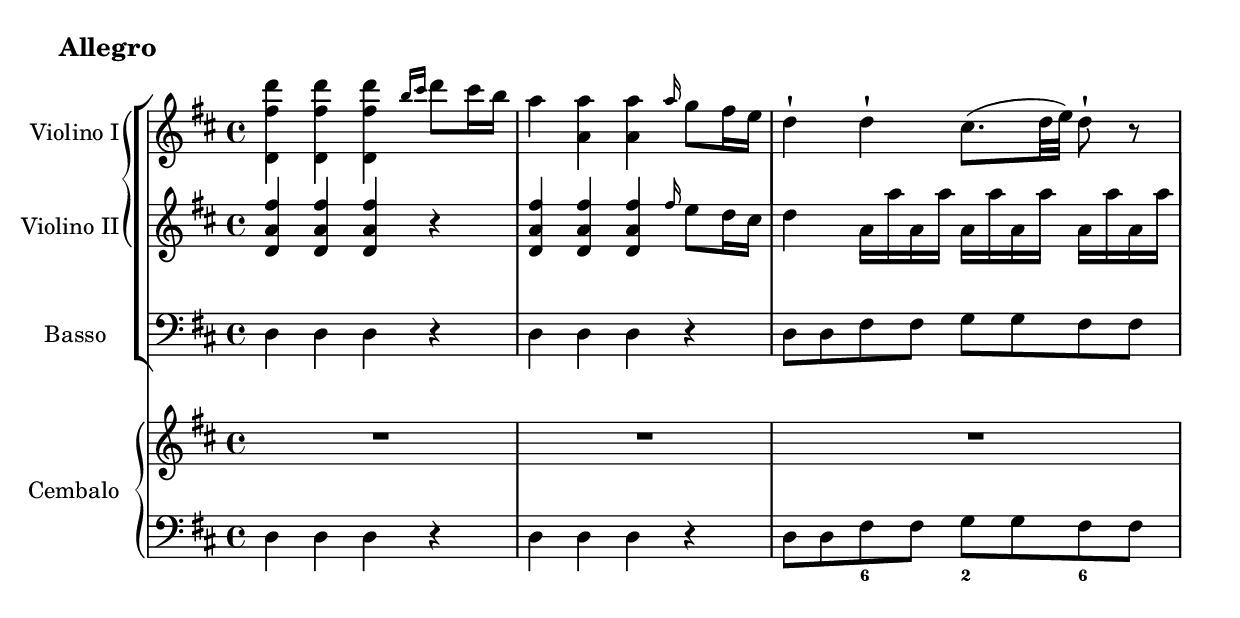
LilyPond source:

\version "2.24.0"
%{ \include "../../stylesheets/incipit.ly" %}
\include "../../stylesheets/typography.ly"

\paper {
  page-breaking = #ly:one-page-breaking
}
\layout {
  ragged-right = ##f
}

global = {
  \time 4/4
  \key d \major
}

violinoI = \new Voice {
  \relative c'' {
    \clef "treble"
    <d, fis' d'>4 <d fis' d'> <d fis' d'> \grace { b''16 cis } d8 cis16 b |
    a4 <a, a'>4 <a a'>4 \grace { a'16 } g8 fis16 e |
    d4-! d-! cis8. ( d32 e ) d8-! r |
  }
}

violinoII = \new Voice {
  \relative c'' {
    \clef "treble"
    <d, a' fis'>4 <d a' fis'> <d a' fis'> r |
    <d a' fis'>4 <d a' fis'> <d a' fis'> \grace { fis'16 } e8 d16 cis |
    d4 a16 a' a, a' a, a' a, a' a, a' a, a' |
  }
}

basso = \new Voice {
  \relative c' {
    \clef "bass"
    d,4 d d r |
    d4 d d r |
    d8 d fis fis g g fis fis |
  }
}

cembaloUp = \new Voice {
  \relative c' {
    \clef "treble"
    R1 |
    R1 |
    R1 |
  }
}

cembaloDown = \new Voice {
  \relative c {
    \clef "bass"
    d4 d d r |
    d4 d d r |
    << { d8 d fis fis g g fis fis } \figures { <_>4 <6> <2> <6> } >> |
  }
}

\score {
  \header {
    piece = "Allegro"
  }
  <<
    \new StaffGroup <<
      \new GrandStaff <<
        \new Staff \with { instrumentName = "Violino I" } << \global \violinoI >>
        \new Staff \with { instrumentName = "Violino II" } << \global \violinoII >>
      >>
      \new Staff \with { instrumentName = "Basso" } << \global \basso >>
    >>
    \new PianoStaff \with { instrumentName = "Cembalo" } <<
      \new Staff = "up" << \global \cembaloUp >>
      \new Staff = "down" << \global \cembaloDown >>
    >>
  >>
}
